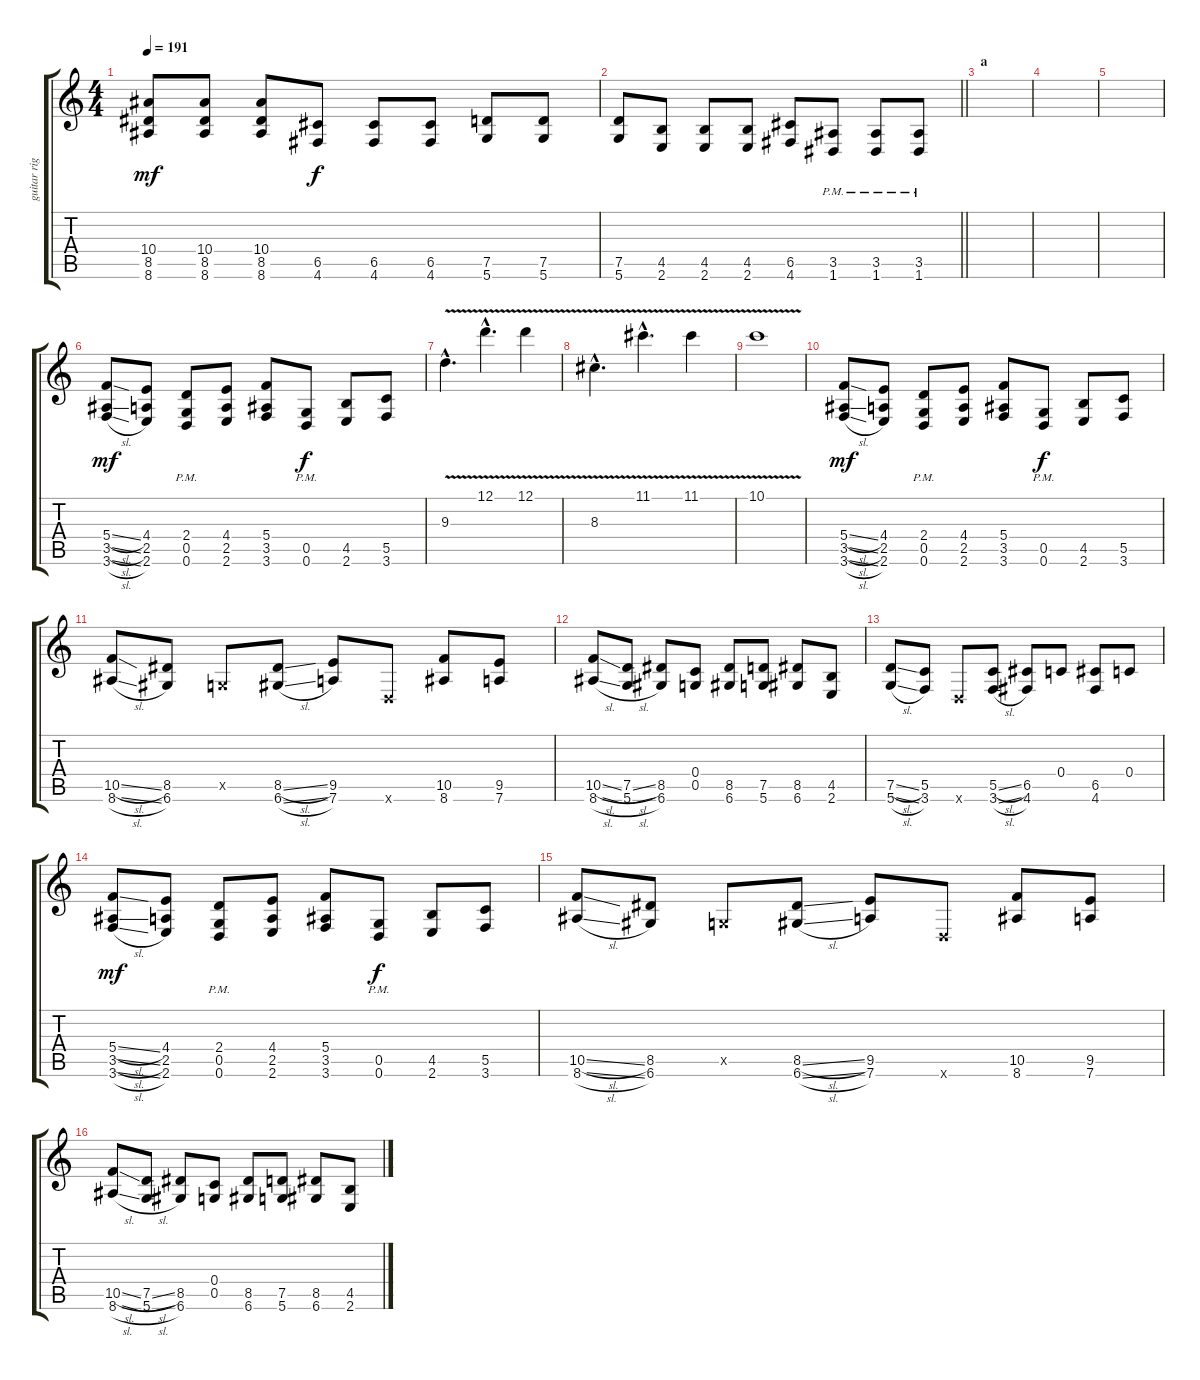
\track ("guitar right" "guitar rig") {instrument distortionguitar}
\staff {score tabs}
\tuning (D4 A3 F3 C3 G2 D2) {hide}
\ts (4 4)
\tempo 191
\clef g2
\ks c
(10.4 8.5 8.6).8{dy mf} (10.4 8.5 8.6).8 (10.4 8.5 8.6).8 (6.5 4.6).8{dy f} (6.5 4.6).8 (6.5 4.6).8 (7.5 5.6).8 (7.5 5.6).8 |
\barLineRight lightlight
(7.5 5.6).8 (4.5 2.6).8 (4.5 2.6).8 (4.5 2.6).8 (6.5 4.6).8 (3.5{pm} 1.6{pm}).8 (3.5{pm} 1.6{pm}).8 (3.5{pm} 1.6{pm}).8 |
\section ("" "a")
|
|
|
(5.4{sl} 3.5{sl} 3.6{sl}).8{dy mf} (4.4 2.5 2.6).8 (2.4 0.5{pm} 0.6).8 (4.4 2.5 2.6).8 (5.4 3.5 3.6).8 (0.5{pm} 0.6{pm}).8{dy f} (4.5 2.6).8 (5.5 3.6).8 |
9.3{v hac}.4{d} 12.1{v hac}.4{d} 12.1{v}.4 |
8.3{v hac}.4{d} 11.1{v hac}.4{d} 11.1{v}.4 |
10.1{v}.1 |
(5.4{sl} 3.5{sl} 3.6{sl}).8{dy mf} (4.4 2.5 2.6).8 (2.4 0.5{pm} 0.6).8 (4.4 2.5 2.6).8 (5.4 3.5 3.6).8 (0.5{pm} 0.6{pm}).8{dy f} (4.5 2.6).8 (5.5 3.6).8 |
(10.5{sl} 8.6{sl}).8 (8.5 6.6).8 0.5{x}.8 (8.5{sl} 6.6{sl}).8 (9.5 7.6).8 0.6{x}.8 (10.5 8.6).8 (9.5 7.6).8 |
(10.5{sl} 8.6{sl}).8 (7.5{sl} 5.6{sl}).8 (8.5 6.6).8 (0.4 0.5).8 (8.5 6.6).8 (7.5 5.6).8 (8.5 6.6).8 (4.5 2.6).8 |
(7.5{sl} 5.6{sl}).8 (5.5 3.6).8 0.6{x}.8 (5.5{sl} 3.6{sl}).8 (6.5 4.6).8 0.4.8 (6.5 4.6).8 0.4.8 |
(5.4{sl} 3.5{sl} 3.6{sl}).8{dy mf} (4.4 2.5 2.6).8 (2.4 0.5{pm} 0.6).8 (4.4 2.5 2.6).8 (5.4 3.5 3.6).8 (0.5{pm} 0.6{pm}).8{dy f} (4.5 2.6).8 (5.5 3.6).8 |
(10.5{sl} 8.6{sl}).8 (8.5 6.6).8 0.5{x}.8 (8.5{sl} 6.6{sl}).8 (9.5 7.6).8 0.6{x}.8 (10.5 8.6).8 (9.5 7.6).8 |
(10.5{sl} 8.6{sl}).8 (7.5{sl} 5.6{sl}).8 (8.5 6.6).8 (0.4 0.5).8 (8.5 6.6).8 (7.5 5.6).8 (8.5 6.6).8 (4.5 2.6).8
